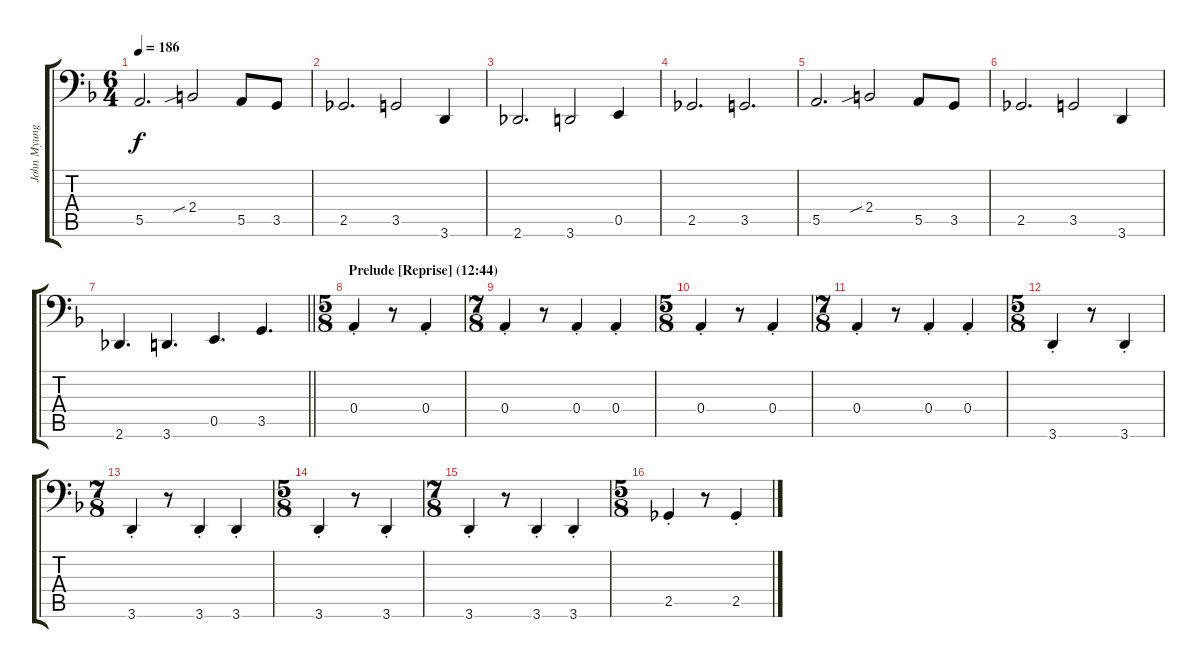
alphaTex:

\track ("John Myung Bass" "John Myung") {instrument electricbassfinger}
\staff {score tabs}
\tuning (C3 G2 D2 A1 E1 B0) {hide}
\ts (6 4)
\tempo 186
\clef f4
\ks dminor
5.5.2{d dy f} 2.4{sib}.2 5.5.8 3.5.8 |
2.5.2{d} 3.5.2 3.6.4 |
2.6.2{d} 3.6.2 0.5.4 |
2.5.2{d} 3.5.2{d} |
5.5.2{d} 2.4{sib}.2 5.5.8 3.5.8 |
2.5.2{d} 3.5.2 3.6.4 |
\barLineRight lightlight
2.6.4{d} 3.6.4{d} 0.5.4{d} 3.5.4{d} |
\ts (5 8)
\section ("" "Prelude [Reprise] (12:44)")
0.4{st}.4 r.8 0.4{st}.4 |
\ts (7 8)
0.4{st}.4 r.8 0.4{st}.4 0.4{st}.4 |
\ts (5 8)
0.4{st}.4 r.8 0.4{st}.4 |
\ts (7 8)
0.4{st}.4 r.8 0.4{st}.4 0.4{st}.4 |
\ts (5 8)
3.6{st}.4 r.8 3.6{st}.4 |
\ts (7 8)
3.6{st}.4 r.8 3.6{st}.4 3.6{st}.4 |
\ts (5 8)
3.6{st}.4 r.8 3.6{st}.4 |
\ts (7 8)
3.6{st}.4 r.8 3.6{st}.4 3.6{st}.4 |
\ts (5 8)
2.5{st}.4 r.8 2.5{st}.4
